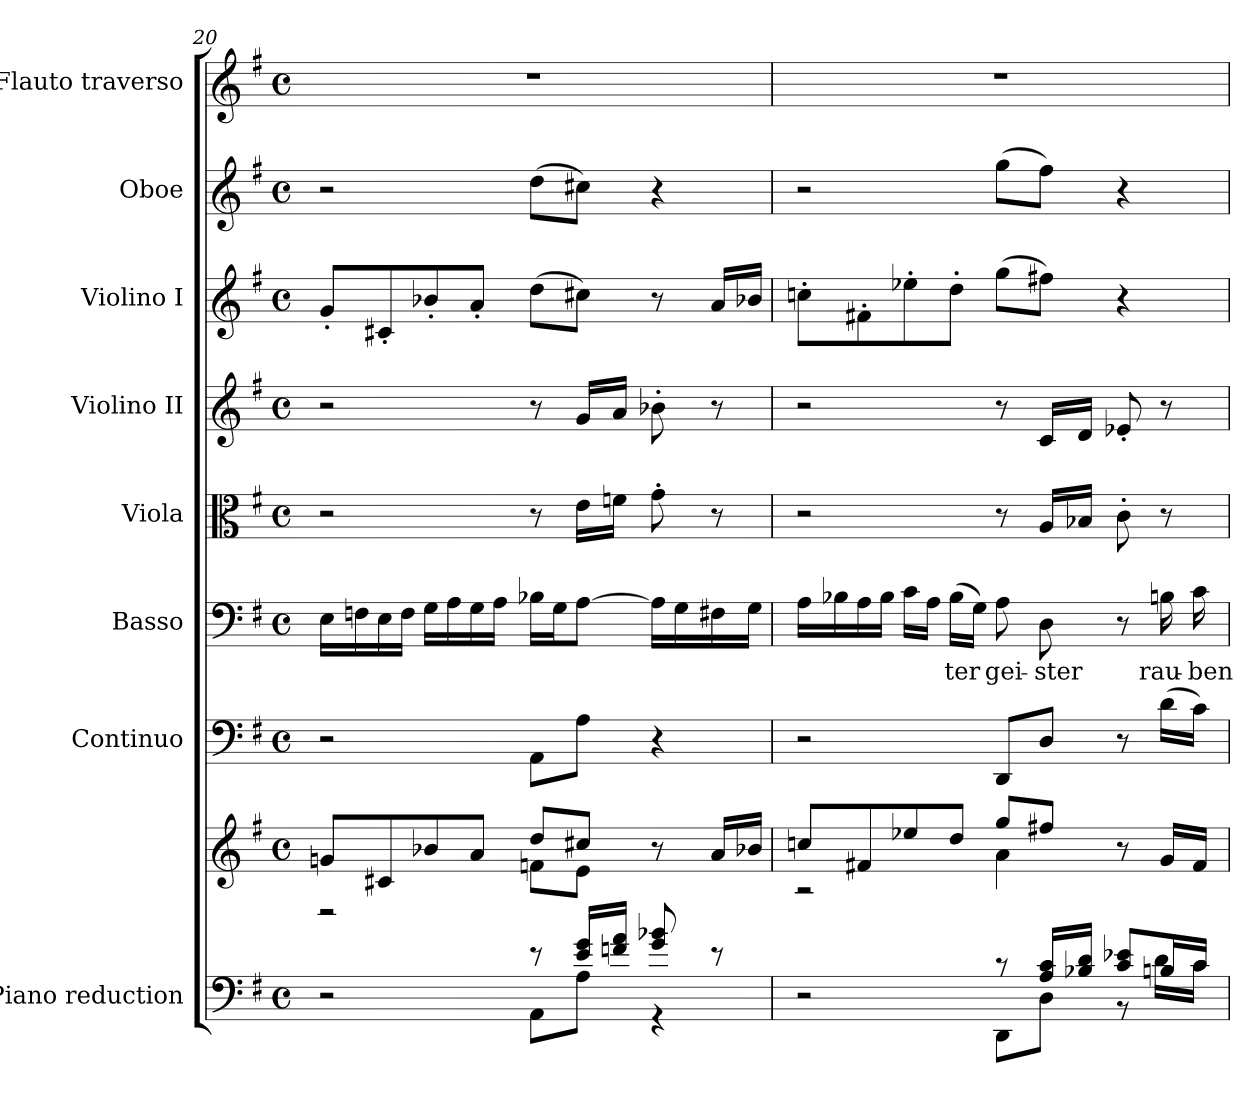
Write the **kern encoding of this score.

**kern	**kern	**kern	**kern	**text	**kern	**kern	**kern	**kern	**kern
*part8	*part8	*part7	*part6	*part6	*part5	*part4	*part3	*part2	*part1
*staff9	*staff8	*staff7	*staff6	*staff6	*staff5	*staff4	*staff3	*staff2	*staff1
*I"Piano reduction	*	*I"Continuo	*I"Basso	*	*I"Viola	*I"Violino II	*I"Violino I	*I"Oboe	*I"Flauto traverso
*I'Pno	*	*	*	*	*I'Vla	*I'Vln	*I'Vln	*I'Ob	*I'Fl
*clefF4	*clefG2	*clefF4	*clefF4	*	*clefC3	*clefG2	*clefG2	*clefG2	*clefG2
*k[f#]	*k[f#]	*k[f#]	*k[f#]	*	*k[f#]	*k[f#]	*k[f#]	*k[f#]	*k[f#]
*M4/4	*M4/4	*M4/4	*M4/4	*	*M4/4	*M4/4	*M4/4	*M4/4	*M4/4
*met(c)	*met(c)	*met(c)	*met(c)	*	*met(c)	*met(c)	*met(c)	*met(c)	*met(c)
=20	=20	=20	=20	=20	=20	=20	=20	=20	=20
*^	*^	*	*	*	*	*	*	*	*
2r	2ryy	8gn/L	2r	2r	16E\LL	.	2r	2r	8g'/L	2r	1r
.	.	.	.	.	16Fn\	.	.	.	.	.	.
.	.	8c#X/	.	.	16E\	.	.	.	8c#X'/	.	.
.	.	.	.	.	16F\JJ	.	.	.	.	.	.
.	.	8b-X/	.	.	16G\LL	.	.	.	8b-X'/	.	.
.	.	.	.	.	16A\	.	.	.	.	.	.
.	.	8a/J	.	.	16G\	.	.	.	8a'/J	.	.
.	.	.	.	.	16A\JJ	.	.	.	.	.	.
8r	8AA\L	8dd/L	8fn\L	8AA\L	16B-X\LL	.	8r	8r	(8dd\L	(8dd\L	.
.	.	.	.	.	16G\J	.	.	.	.	.	.
16e/ 16g/LL	8A\J	8cc#X/J	8e\J	8A\J	[8A\J	.	16e\LL	16g/LL	8cc#X\J)	8cc#X\J)	.
16fn/ 16a/JJ	.	.	.	.	.	.	16fn\JJ	16a/JJ	.	.	.
8g/ 8b-X/	4r	8r	8ryy	4r	16A\LL]	.	8g'\	8b-X'\	8r	4r	.
.	.	.	.	.	16G\	.	.	.	.	.	.
8r	.	16a/LL	8ryy	.	16F#X\	.	8r	8r	16a/LL	.	.
.	.	16b-X/JJ	.	.	16G\JJ	.	.	.	16b-X/JJ	.	.
=21	=21	=21	=21	=21	=21	=21	=21	=21	=21	=21	=21
2r	2ryy	8ccn/L	2r	2r	16A\LL	.	2r	2r	8ccn'\L	2r	1r
.	.	.	.	.	16B-X\	.	.	.	.	.	.
.	.	8f#X/	.	.	16A\	.	.	.	8f#X'\	.	.
.	.	.	.	.	16B-\JJ	.	.	.	.	.	.
.	.	8ee-X/	.	.	16c\LL	.	.	.	8ee-X'\	.	.
.	.	.	.	.	16A\JJ	.	.	.	.	.	.
!	!	!	!	!	!	!LO:LY:b	!	!	!	!	!
.	.	8dd/J	.	.	(16B-\LL	-ter	.	.	8dd'\J	.	.
.	.	.	.	.	16G\JJ)	.	.	.	.	.	.
!	!	!	!	!	!	!LO:LY:b	!	!	!	!	!
8r	8DD\L	8gg/L	4a\	8DD/L	8A\	gei-	8r	8r	(8gg\L	(8gg\L	.
!	!	!	!	!	!	!LO:LY:b	!	!	!	!	!
16A/ 16c/LL	8D\J	8ff#X/J	.	8D/J	8D\	-ster	16A/LL	16c/LL	8ff#X\J)	8ff#\J)	.
16B-X/ 16d/JJ	.	.	.	.	.	.	16B-X/JJ	16d/JJ	.	.	.
8c/ 8e-X/L	8r	8r	8ryy	8r	8r	.	8c'\	8e-X'/	4r	4r	.
!	!	!	!	!	!	!LO:LY:b	!	!	!	!	!
16Bn/L	16d\LL	16g/LL	8ryy	(16d\LL	16Bn\	rau-	8r	8r	.	.	.
!	!	!	!	!	!	!LO:LY:b	!	!	!	!	!
16c/JJ	16c\JJ	16f#/JJ	.	16c\JJ)	16c\	-ben	.	.	.	.	.
*v	*v	*	*	*	*	*	*	*	*	*	*
*	*v	*v	*	*	*	*	*	*	*	*
=	=	=	=	=	=	=	=	=	=
*-	*-	*-	*-	*-	*-	*-	*-	*-	*-
